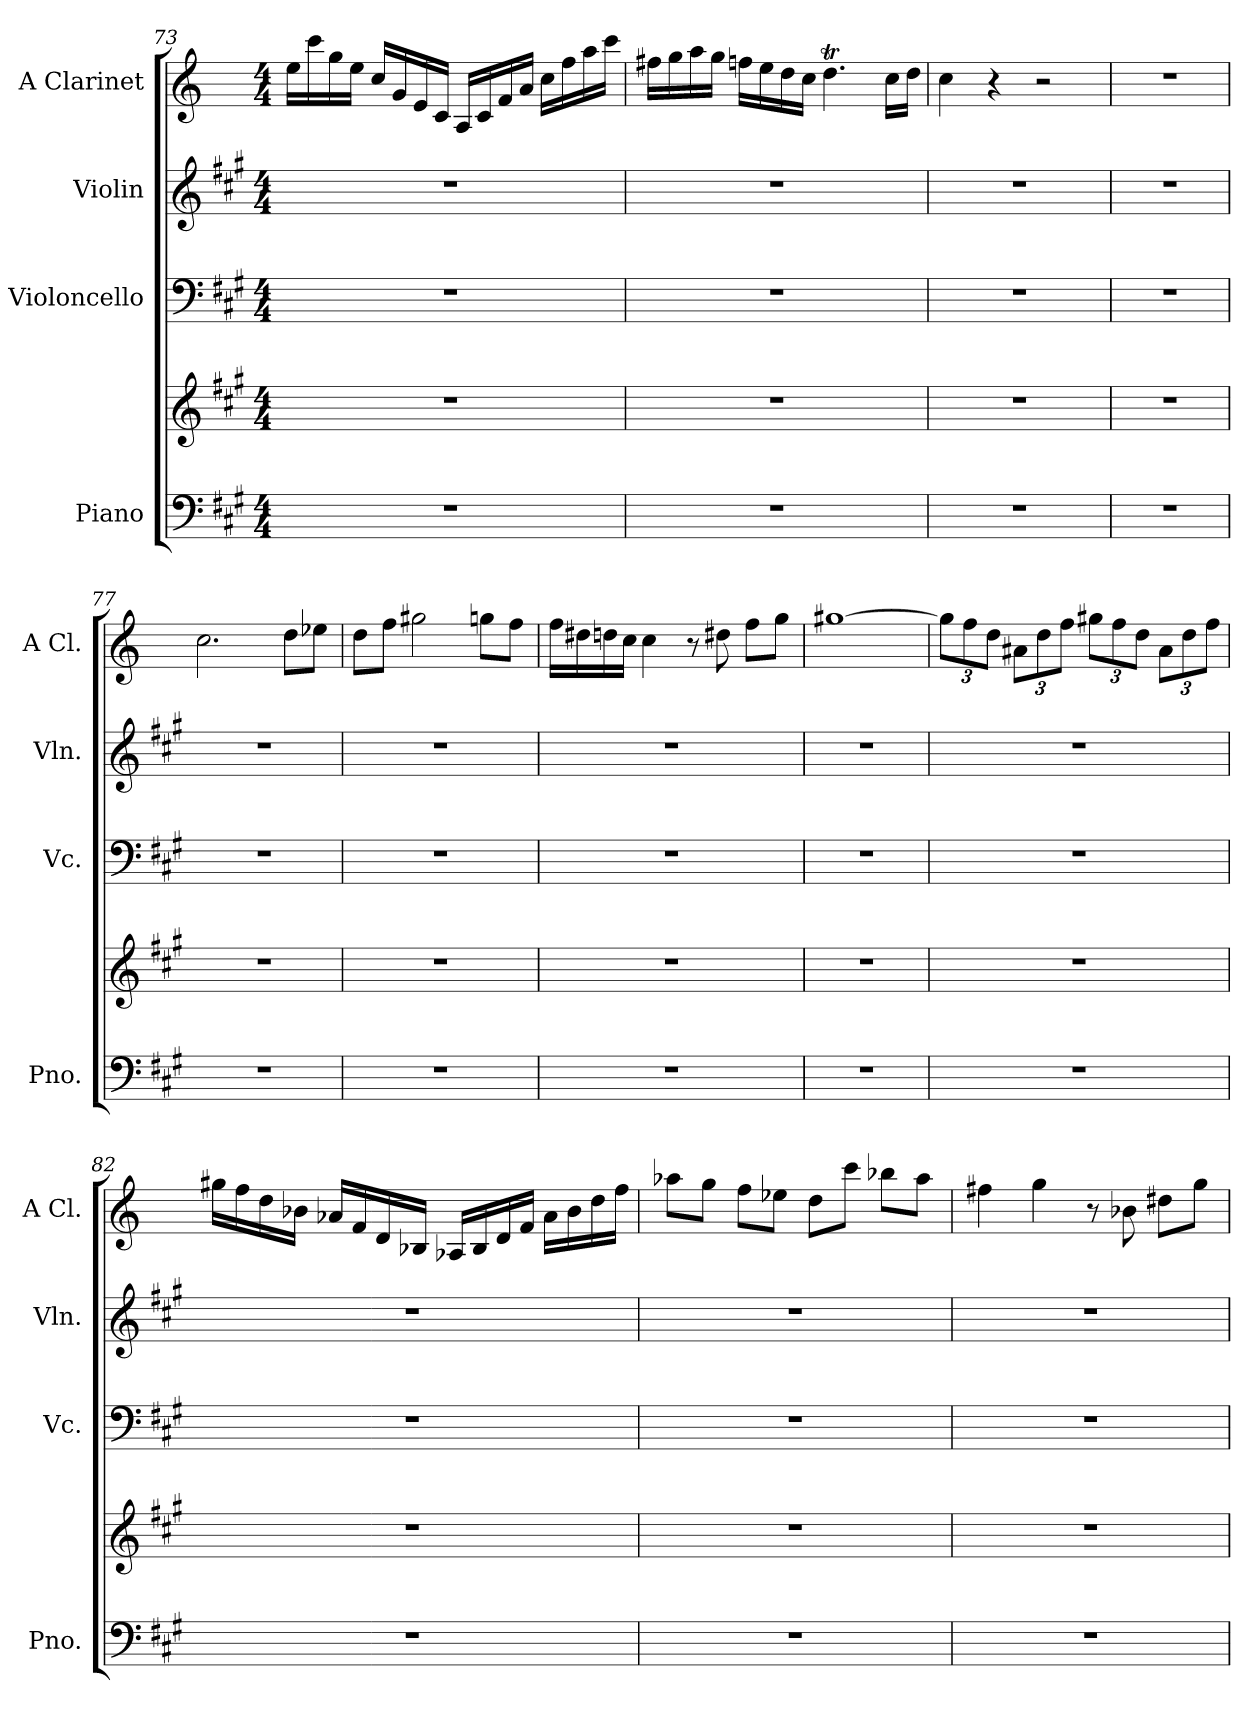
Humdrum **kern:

**kern	**kern	**kern	**kern	**kern
*part4	*part4	*part3	*part2	*part1
*staff5	*staff4	*staff3	*staff2	*staff1
*I"Piano	*	*I"Violoncello	*I"Violin	*I"A Clarinet
*I'Pno.	*	*I'Vc.	*I'Vln.	*I'A Cl.
*clefF4	*clefG2	*clefF4	*clefG2	*clefG2
*	*	*	*	*ITrd2c3
*k[f#c#g#]	*k[f#c#g#]	*k[f#c#g#]	*k[f#c#g#]	*k[f#c#g#]
*M4/4	*M4/4	*M4/4	*M4/4	*M4/4
=73	=73	=73	=73	=73
1r	1r	1r	1r	16cc#\LL
.	.	.	.	16aa\
.	.	.	.	16ee\
.	.	.	.	16cc#\JJ
.	.	.	.	16a/LL
.	.	.	.	16e/
.	.	.	.	16c#/
.	.	.	.	16A/JJ
.	.	.	.	16F#/LL
.	.	.	.	16A/
.	.	.	.	16d/
.	.	.	.	16f#/JJ
.	.	.	.	16a\LL
.	.	.	.	16dd\
.	.	.	.	16ff#\
.	.	.	.	16aa\JJ
!!LO:LB:g=z
=74	=74	=74	=74	=74
1r	1r	1r	1r	16dd#X\LL
.	.	.	.	16ee\
.	.	.	.	16ff#\
.	.	.	.	16ee\JJ
.	.	.	.	16ddn\LL
.	.	.	.	16cc#\
.	.	.	.	16b\
.	.	.	.	16a\JJ
.	.	.	.	4.bT\
.	.	.	.	16a\LL
.	.	.	.	16b\JJ
=75	=75	=75	=75	=75
1r	1r	1r	1r	4a\
.	.	.	.	4r
.	.	.	.	2r
=76	=76	=76	=76	=76
1r	1r	1r	1r	1r
=77	=77	=77	=77	=77
1r	1r	1r	1r	2.a\
.	.	.	.	8b\L
.	.	.	.	8ccn\J
=78	=78	=78	=78	=78
1r	1r	1r	1r	8b\L
.	.	.	.	8dd\J
.	.	.	.	2ee#X\
.	.	.	.	8een\L
.	.	.	.	8dd\J
=79	=79	=79	=79	=79
1r	1r	1r	1r	16dd\LL
.	.	.	.	16b#X\
.	.	.	.	16bn\
.	.	.	.	16a\JJ
.	.	.	.	4a\
.	.	.	.	8r
.	.	.	.	8b#X\
.	.	.	.	8dd\L
.	.	.	.	8ee\J
=80	=80	=80	=80	=80
1r	1r	1r	1r	[1ee#X
!!LO:LB:g=z
=81	=81	=81	=81	=81
1r	1r	1r	1r	12ee#\L]
.	.	.	.	12dd\
.	.	.	.	12b\J
.	.	.	.	12f##X\L
.	.	.	.	12b\
.	.	.	.	12dd\J
.	.	.	.	12ee#X\L
.	.	.	.	12dd\
.	.	.	.	12b\J
.	.	.	.	12f##\L
.	.	.	.	12b\
.	.	.	.	12dd\J
=82	=82	=82	=82	=82
1r	1r	1r	1r	16ee#X\LL
.	.	.	.	16dd\
.	.	.	.	16b\
.	.	.	.	16gn\JJ
.	.	.	.	16fn/LL
.	.	.	.	16d/
.	.	.	.	16B/
.	.	.	.	16Gn/JJ
.	.	.	.	16Fn/LL
.	.	.	.	16G/
.	.	.	.	16B/
.	.	.	.	16d/JJ
.	.	.	.	16f\LL
.	.	.	.	16g\
.	.	.	.	16b\
.	.	.	.	16dd\JJ
=83	=83	=83	=83	=83
1r	1r	1r	1r	8ffn\L
.	.	.	.	8ee\J
.	.	.	.	8dd\L
.	.	.	.	8ccn\J
.	.	.	.	8b\L
.	.	.	.	8aa\J
.	.	.	.	8ggn\L
.	.	.	.	8ff\J
!!LO:LB:g=z
=84	=84	=84	=84	=84
1r	1r	1r	1r	4dd#X\
.	.	.	.	4ee\
.	.	.	.	8r
.	.	.	.	8gn\
.	.	.	.	8b#X\L
.	.	.	.	8ee\J
=	=	=	=	=
*-	*-	*-	*-	*-
